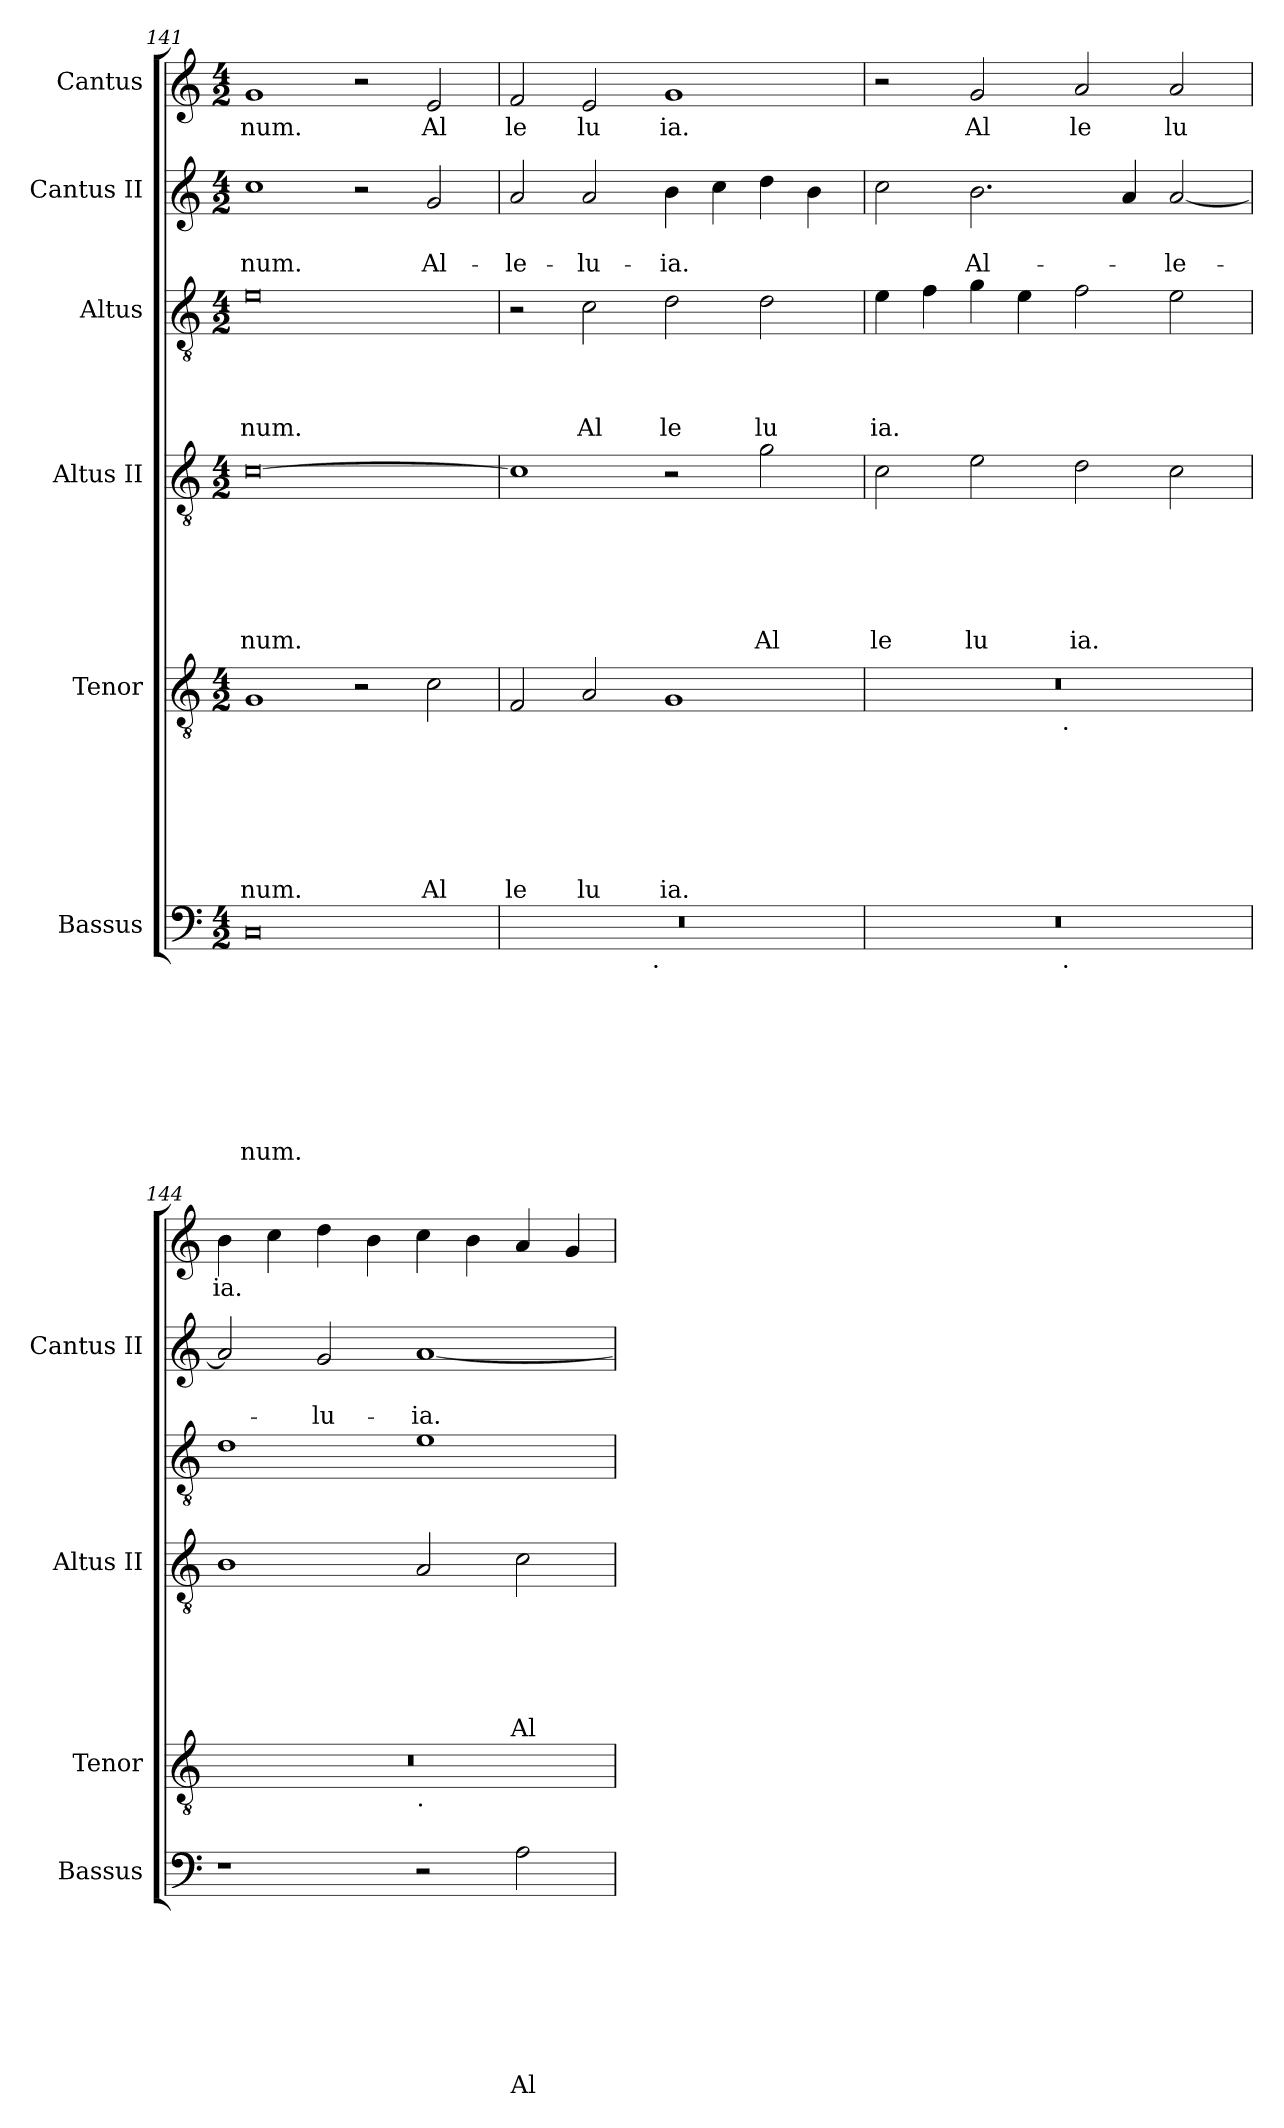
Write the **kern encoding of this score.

**kern	**text	**text	**text	**text	**text	**text	**text	**text	**kern	**text	**text	**text	**text	**text	**text	**text	**kern	**text	**text	**text	**text	**text	**text	**kern	**text	**text	**text	**text	**kern	**text	**text	**kern	**text
*part6	*part6	*part6	*part6	*part6	*part6	*part6	*part6	*part6	*part5	*part5	*part5	*part5	*part5	*part5	*part5	*part5	*part4	*part4	*part4	*part4	*part4	*part4	*part4	*part3	*part3	*part3	*part3	*part3	*part2	*part2	*part2	*part1	*part1
*staff6	*staff6	*staff6	*staff6	*staff6	*staff6	*staff6	*staff6	*staff6	*staff5	*staff5	*staff5	*staff5	*staff5	*staff5	*staff5	*staff5	*staff4	*staff4	*staff4	*staff4	*staff4	*staff4	*staff4	*staff3	*staff3	*staff3	*staff3	*staff3	*staff2	*staff2	*staff2	*staff1	*staff1
*I"Bassus	*	*	*	*	*	*	*	*	*I"Tenor	*	*	*	*	*	*	*	*I"Altus II	*	*	*	*	*	*	*I"Altus	*	*	*	*	*I"Cantus II	*	*	*I"Cantus	*
*I'Bassus	*	*	*	*	*	*	*	*	*I'Tenor	*	*	*	*	*	*	*	*I'Altus II	*	*	*	*	*	*	*	*	*	*	*	*I'Cantus II	*	*	*	*
*clefF4	*	*	*	*	*	*	*	*	*clefGv2	*	*	*	*	*	*	*	*clefGv2	*	*	*	*	*	*	*clefGv2	*	*	*	*	*clefG2	*	*	*clefG2	*
*k[]	*	*	*	*	*	*	*	*	*k[]	*	*	*	*	*	*	*	*k[]	*	*	*	*	*	*	*k[]	*	*	*	*	*k[]	*	*	*k[]	*
*C:	*	*	*	*	*	*	*	*	*C:	*	*	*	*	*	*	*	*C:	*	*	*	*	*	*	*C:	*	*	*	*	*C:	*	*	*C:	*
*M4/2	*	*	*	*	*	*	*	*	*M4/2	*	*	*	*	*	*	*	*M4/2	*	*	*	*	*	*	*M4/2	*	*	*	*	*M4/2	*	*	*M4/2	*
=141	=141	=141	=141	=141	=141	=141	=141	=141	=141	=141	=141	=141	=141	=141	=141	=141	=141	=141	=141	=141	=141	=141	=141	=141	=141	=141	=141	=141	=141	=141	=141	=141	=141
!	!	!	!	!	!	!	!	!LO:LY:b	!	!	!	!	!	!	!	!LO:LY:b	!	!	!	!	!	!	!LO:LY:b	!	!	!	!	!LO:LY:b	!	!	!LO:LY:b	!	!LO:LY:b
0C	.	.	.	.	.	.	.	-num.	1G	.	.	.	.	.	.	num.	[>0c	.	.	.	.	.	num.	0e	.	.	.	num.	1cc	.	-num.	1g	num.
.	.	.	.	.	.	.	.	.	2r	.	.	.	.	.	.	.	.	.	.	.	.	.	.	.	.	.	.	.	2r	.	.	2r	.
!	!	!	!	!	!	!	!	!	!	!	!	!	!	!	!	!LO:LY:b	!	!	!	!	!	!	!	!	!	!	!	!	!	!	!LO:LY:b	!	!LO:LY:b
.	.	.	.	.	.	.	.	.	2c\	.	.	.	.	.	.	Al	.	.	.	.	.	.	.	.	.	.	.	.	2g/	.	Al-	2e/	Al
=142	=142	=142	=142	=142	=142	=142	=142	=142	=142	=142	=142	=142	=142	=142	=142	=142	=142	=142	=142	=142	=142	=142	=142	=142	=142	=142	=142	=142	=142	=142	=142	=142	=142
!	!	!	!	!	!	!	!	!	!	!	!	!	!	!	!	!LO:LY:b	!	!	!	!	!	!	!	!	!	!	!	!	!	!	!LO:LY:b	!	!LO:LY:b
*^	*	*	*	*	*	*	*	*	*	*	*	*	*	*	*	*	*	*	*	*	*	*	*	*	*	*	*	*	*	*	*	*	*
0r	2ryy	.	.	.	.	.	.	.	.	2F/	.	.	.	.	.	.	le	1c]	.	.	.	.	.	.	2r	.	.	.	.	2a/	.	-le-	2f/	le
!	!	!	!	!	!	!	!	!	!	!	!	!	!	!	!	!	!LO:LY:b	!	!	!	!	!	!	!	!	!	!	!	!LO:LY:b	!	!	!LO:LY:b	!	!LO:LY:b
.	4...ryy	.	.	.	.	.	.	.	.	2A/	.	.	.	.	.	.	lu	.	.	.	.	.	.	.	2c\	.	.	.	Al	2a/	.	-lu-	2e/	lu
!	!LO:TX:b:t=.	!	!	!	!	!	!	!	!	!	!	!	!	!	!	!	!	!	!	!	!	!	!	!	!	!	!	!	!	!	!	!	!	!
.	1ryy	.	.	.	.	.	.	.	.	.	.	.	.	.	.	.	.	.	.	.	.	.	.	.	.	.	.	.	.	.	.	.	.	.
!	!	!	!	!	!	!	!	!	!	!	!	!	!	!	!	!	!LO:LY:b	!	!	!	!	!	!	!	!	!	!	!	!LO:LY:b	!	!	!LO:LY:b	!	!LO:LY:b
.	.	.	.	.	.	.	.	.	.	1G	.	.	.	.	.	.	ia.	2r	.	.	.	.	.	.	2d\	.	.	.	le	4b\	.	-ia.	1g	ia.
.	.	.	.	.	.	.	.	.	.	.	.	.	.	.	.	.	.	.	.	.	.	.	.	.	.	.	.	.	.	4cc\	.	.	.	.
!	!	!	!	!	!	!	!	!	!	!	!	!	!	!	!	!	!	!	!	!	!	!	!	!LO:LY:b	!	!	!	!	!LO:LY:b	!	!	!	!	!
.	.	.	.	.	.	.	.	.	.	.	.	.	.	.	.	.	.	2g\	.	.	.	.	.	Al	2d\	.	.	.	lu	4dd\	.	.	.	.
.	.	.	.	.	.	.	.	.	.	.	.	.	.	.	.	.	.	.	.	.	.	.	.	.	.	.	.	.	.	4b\	.	.	.	.
.	32ryy	.	.	.	.	.	.	.	.	.	.	.	.	.	.	.	.	.	.	.	.	.	.	.	.	.	.	.	.	.	.	.	.	.
=143	=143	=143	=143	=143	=143	=143	=143	=143	=143	=143	=143	=143	=143	=143	=143	=143	=143	=143	=143	=143	=143	=143	=143	=143	=143	=143	=143	=143	=143	=143	=143	=143	=143	=143
!	!	!	!	!	!	!	!	!	!	!	!	!	!	!	!	!	!	!	!	!	!	!	!	!LO:LY:b	!	!	!	!	!LO:LY:b	!	!	!	!	!
*	*	*	*	*	*	*	*	*	*	*^	*	*	*	*	*	*	*	*	*	*	*	*	*	*	*	*	*	*	*	*	*	*	*	*
0r	2ryy	.	.	.	.	.	.	.	.	0r	2ryy	.	.	.	.	.	.	.	2c\	.	.	.	.	.	le	4e\	.	.	.	ia.	2cc\	.	.	2r	.
.	.	.	.	.	.	.	.	.	.	.	.	.	.	.	.	.	.	.	.	.	.	.	.	.	.	4f\	.	.	.	.	.	.	.	.	.
!	!	!	!	!	!	!	!	!	!	!	!	!	!	!	!	!	!	!	!	!	!	!	!	!	!LO:LY:b	!	!	!	!	!	!	!	!LO:LY:b	!	!LO:LY:b
.	4...ryy	.	.	.	.	.	.	.	.	.	4...ryy	.	.	.	.	.	.	.	2e\	.	.	.	.	.	lu	4g\	.	.	.	.	2.b\	.	Al-	2g/	Al
.	.	.	.	.	.	.	.	.	.	.	.	.	.	.	.	.	.	.	.	.	.	.	.	.	.	4e\	.	.	.	.	.	.	.	.	.
!	!	!	!	!	!	!	!	!	!	!	!LO:TX:b:t=.	!	!	!	!	!	!	!	!	!	!	!	!	!	!	!	!	!	!	!	!	!	!	!	!
!	!LO:TX:b:t=.	!	!	!	!	!	!	!	!	!	!	!	!	!	!	!	!	!	!	!	!	!	!	!	!	!	!	!	!	!	!	!	!	!	!
.	1ryy	.	.	.	.	.	.	.	.	.	1ryy	.	.	.	.	.	.	.	.	.	.	.	.	.	.	.	.	.	.	.	.	.	.	.	.
!	!	!	!	!	!	!	!	!	!	!	!	!	!	!	!	!	!	!	!	!	!	!	!	!	!LO:LY:b	!	!	!	!	!	!	!	!	!	!LO:LY:b
.	.	.	.	.	.	.	.	.	.	.	.	.	.	.	.	.	.	.	2d\	.	.	.	.	.	ia.	2f\	.	.	.	.	.	.	.	2a/	le
.	.	.	.	.	.	.	.	.	.	.	.	.	.	.	.	.	.	.	.	.	.	.	.	.	.	.	.	.	.	.	4a/	.	.	.	.
!	!	!	!	!	!	!	!	!	!	!	!	!	!	!	!	!	!	!	!	!	!	!	!	!	!	!	!	!	!	!	!	!	!LO:LY:b	!	!LO:LY:b
.	.	.	.	.	.	.	.	.	.	.	.	.	.	.	.	.	.	.	2c\	.	.	.	.	.	.	2e\	.	.	.	.	[<2a/	.	-le-	2a/	lu
.	32ryy	.	.	.	.	.	.	.	.	.	32ryy	.	.	.	.	.	.	.	.	.	.	.	.	.	.	.	.	.	.	.	.	.	.	.	.
=144	=144	=144	=144	=144	=144	=144	=144	=144	=144	=144	=144	=144	=144	=144	=144	=144	=144	=144	=144	=144	=144	=144	=144	=144	=144	=144	=144	=144	=144	=144	=144	=144	=144	=144	=144
!	!	!	!	!	!	!	!	!	!	!	!	!	!	!	!	!	!	!	!	!	!	!	!	!	!	!	!	!	!	!	!	!	!	!	!LO:LY:b
*v	*v	*	*	*	*	*	*	*	*	*	*	*	*	*	*	*	*	*	*	*	*	*	*	*	*	*	*	*	*	*	*	*	*	*	*
1r	.	.	.	.	.	.	.	.	0r	1ryy	.	.	.	.	.	.	.	1B	.	.	.	.	.	.	1d	.	.	.	.	2a/]	.	.	4b\	ia.
.	.	.	.	.	.	.	.	.	.	.	.	.	.	.	.	.	.	.	.	.	.	.	.	.	.	.	.	.	.	.	.	.	4cc\	.
!	!	!	!	!	!	!	!	!	!	!	!	!	!	!	!	!	!	!	!	!	!	!	!	!	!	!	!	!	!	!	!	!LO:LY:b	!	!
.	.	.	.	.	.	.	.	.	.	.	.	.	.	.	.	.	.	.	.	.	.	.	.	.	.	.	.	.	.	2g/	.	-lu-	4dd\	.
.	.	.	.	.	.	.	.	.	.	.	.	.	.	.	.	.	.	.	.	.	.	.	.	.	.	.	.	.	.	.	.	.	4b\	.
!	!	!	!	!	!	!	!	!	!	!LO:TX:b:t=.	!	!	!	!	!	!	!	!	!	!	!	!	!	!	!	!	!	!	!	!	!	!	!	!
!	!	!	!	!	!	!	!	!	!	!	!	!	!	!	!	!	!	!	!	!	!	!	!	!	!	!	!	!	!	!	!	!LO:LY:b	!	!
2r	.	.	.	.	.	.	.	.	.	1ryy	.	.	.	.	.	.	.	2A/	.	.	.	.	.	.	1e	.	.	.	.	[<1a	.	-ia.	4cc\	.
.	.	.	.	.	.	.	.	.	.	.	.	.	.	.	.	.	.	.	.	.	.	.	.	.	.	.	.	.	.	.	.	.	4b\	.
!	!	!	!	!	!	!	!	!LO:LY:b	!	!	!	!	!	!	!	!	!	!	!	!	!	!	!	!LO:LY:b	!	!	!	!	!	!	!	!	!	!
2A\	.	.	.	.	.	.	.	Al-	.	.	.	.	.	.	.	.	.	2c\	.	.	.	.	.	Al	.	.	.	.	.	.	.	.	4a/	.
.	.	.	.	.	.	.	.	.	.	.	.	.	.	.	.	.	.	.	.	.	.	.	.	.	.	.	.	.	.	.	.	.	4g/	.
*	*	*	*	*	*	*	*	*	*v	*v	*	*	*	*	*	*	*	*	*	*	*	*	*	*	*	*	*	*	*	*	*	*	*	*
=	=	=	=	=	=	=	=	=	=	=	=	=	=	=	=	=	=	=	=	=	=	=	=	=	=	=	=	=	=	=	=	=	=
*-	*-	*-	*-	*-	*-	*-	*-	*-	*-	*-	*-	*-	*-	*-	*-	*-	*-	*-	*-	*-	*-	*-	*-	*-	*-	*-	*-	*-	*-	*-	*-	*-	*-
